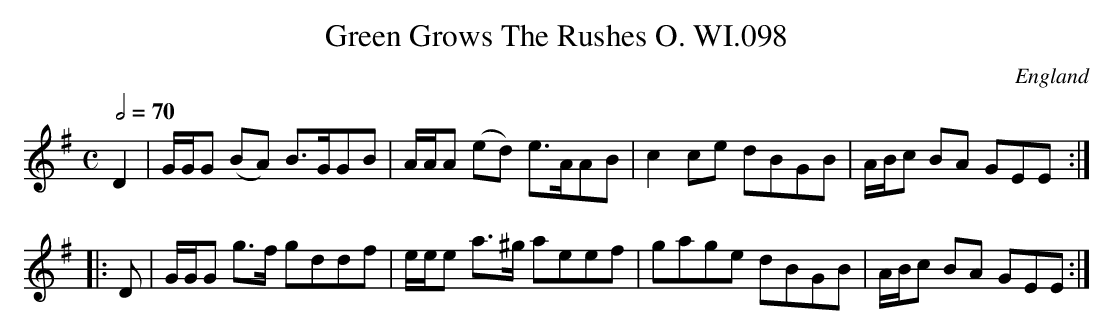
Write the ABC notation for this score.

X:1
T:Green Grows The Rushes O. WI.098
L:1/8
M:C
O:England
Q:1/2=70
K:G
D2|G/G/G (BA) B>GGB|A/A/A (ed) e>AAB|c2ce dBGB|A/B/c BA GEE:|!
|:D|G/G/G g>f gddf|e/e/e a>^g aeef|gage dBGB|A/B/c BA GEE:|
